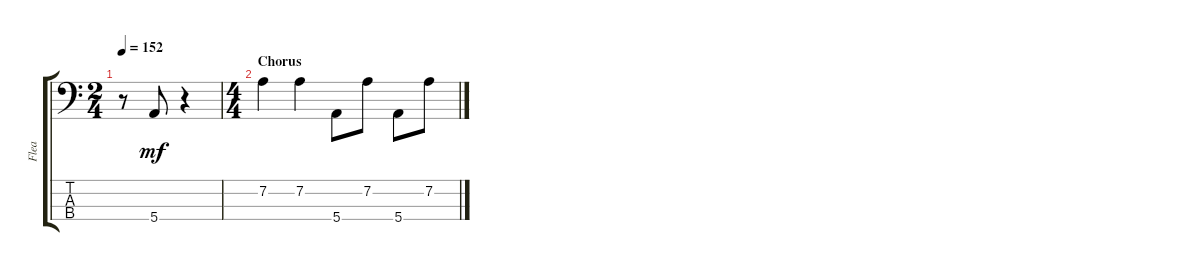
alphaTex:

\track ("Flea" "Flea") {instrument electricbassfinger}
\staff {score tabs}
\tuning (G2 D2 A1 E1) {hide}
\ts (2 4)
\tempo 152
\clef f4
\ks c
r.8{dy mf} 5.4.8 r.4 |
\ts (4 4)
\section ("" "Chorus")
7.2.4 7.2.4 5.4.8 7.2.8 5.4.8 7.2.8
